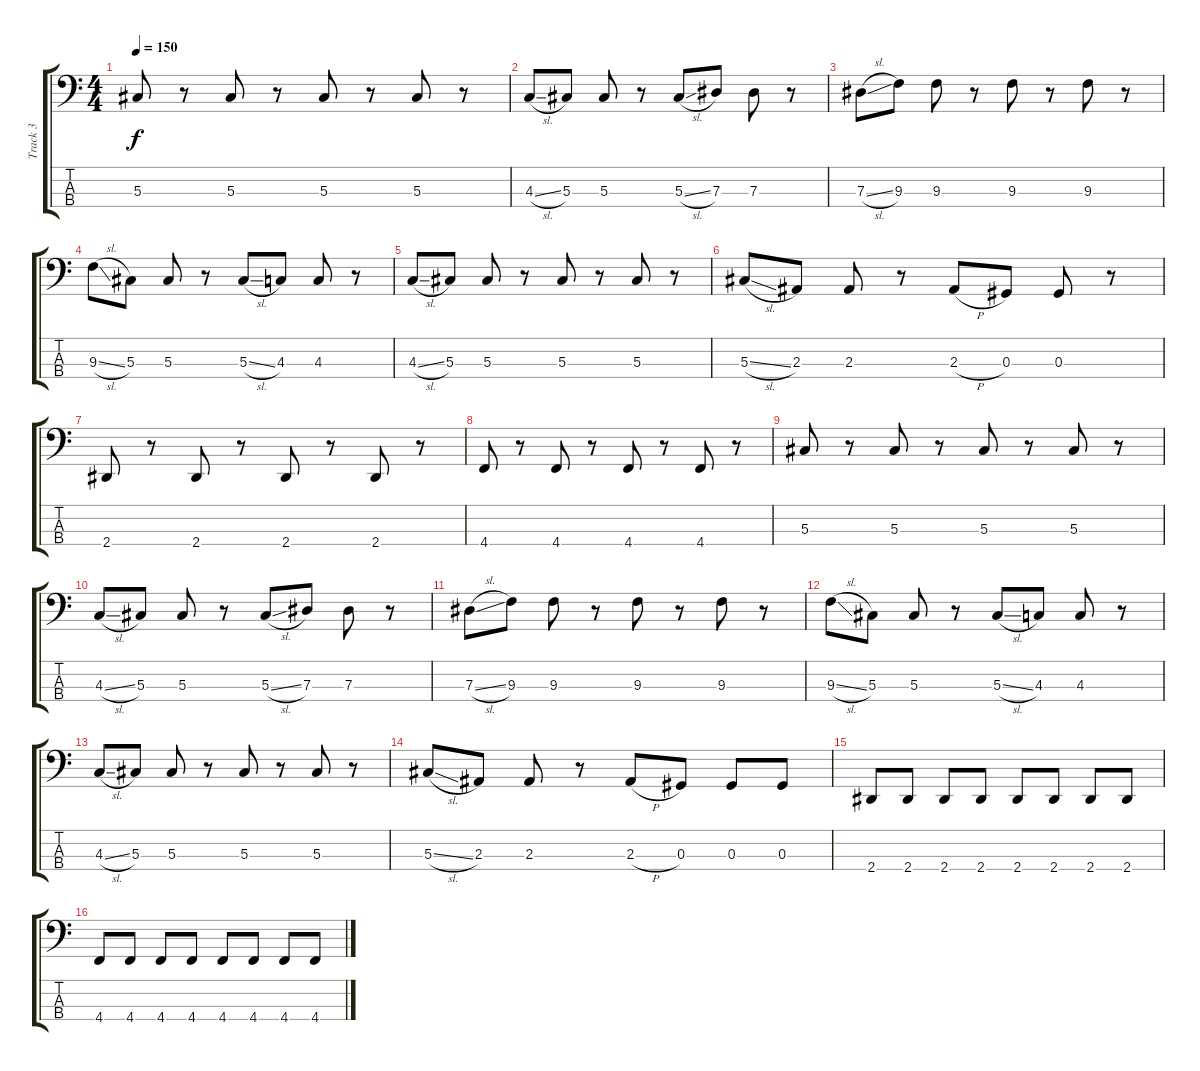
\track ("Track 3" "Track 3") {instrument electricbassfinger}
\staff {score tabs}
\tuning (Gb2 Db2 Ab1 Db1) {hide}
\ts (4 4)
\tempo 150
\clef f4
\ks c
5.3.8{dy f} r.8 5.3.8 r.8 5.3.8 r.8 5.3.8 r.8 |
4.3{sl}.8 5.3.8 5.3.8 r.8 5.3{sl}.8 7.3.8 7.3.8 r.8 |
7.3{sl}.8 9.3.8 9.3.8 r.8 9.3.8 r.8 9.3.8 r.8 |
9.3{sl}.8 5.3.8 5.3.8 r.8 5.3{sl}.8 4.3.8 4.3.8 r.8 |
4.3{sl}.8 5.3.8 5.3.8 r.8 5.3.8 r.8 5.3.8 r.8 |
5.3{sl}.8 2.3.8 2.3.8 r.8 2.3{h}.8 0.3.8 0.3.8 r.8 |
2.4.8 r.8 2.4.8 r.8 2.4.8 r.8 2.4.8 r.8 |
4.4.8 r.8 4.4.8 r.8 4.4.8 r.8 4.4.8 r.8 |
5.3.8 r.8 5.3.8 r.8 5.3.8 r.8 5.3.8 r.8 |
4.3{sl}.8 5.3.8 5.3.8 r.8 5.3{sl}.8 7.3.8 7.3.8 r.8 |
7.3{sl}.8 9.3.8 9.3.8 r.8 9.3.8 r.8 9.3.8 r.8 |
9.3{sl}.8 5.3.8 5.3.8 r.8 5.3{sl}.8 4.3.8 4.3.8 r.8 |
4.3{sl}.8 5.3.8 5.3.8 r.8 5.3.8 r.8 5.3.8 r.8 |
5.3{sl}.8 2.3.8 2.3.8 r.8 2.3{h}.8 0.3.8 0.3.8 0.3.8 |
2.4.8 2.4.8 2.4.8 2.4.8 2.4.8 2.4.8 2.4.8 2.4.8 |
4.4.8 4.4.8 4.4.8 4.4.8 4.4.8 4.4.8 4.4.8 4.4.8
